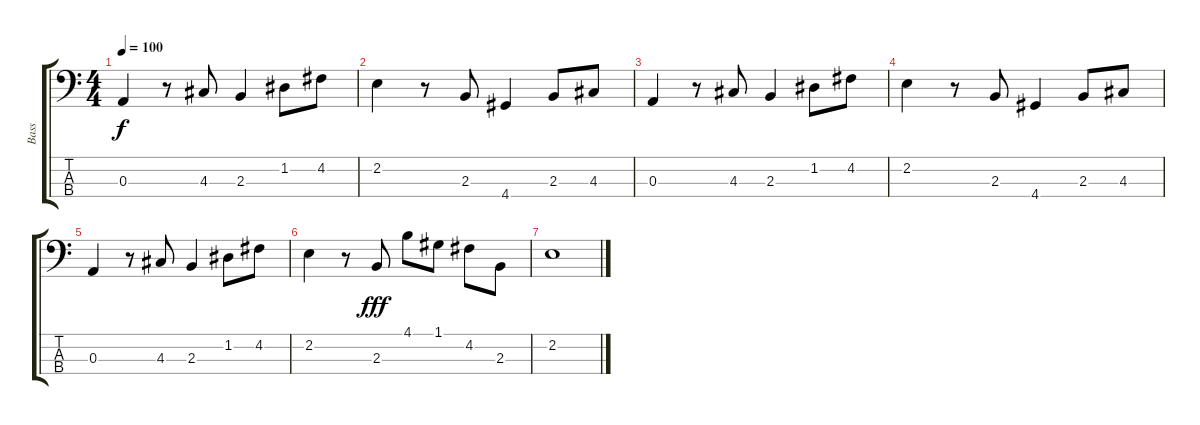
\track ("Bass" "Bass") {instrument acousticbass}
\staff {score tabs}
\tuning (G2 D2 A1 E1) {hide}
\ts (4 4)
\tempo 100
\clef f4
\ks c
0.3.4{dy f} r.8 4.3.8 2.3.4 1.2.8 4.2.8 |
2.2.4 r.8 2.3.8 4.4.4 2.3.8 4.3.8 |
0.3.4 r.8 4.3.8 2.3.4 1.2.8 4.2.8 |
2.2.4 r.8 2.3.8 4.4.4 2.3.8 4.3.8 |
0.3.4 r.8 4.3.8 2.3.4 1.2.8 4.2.8 |
2.2.4 r.8 2.3.8{dy fff} 4.1.8 1.1.8 4.2.8 2.3.8 |
2.2.1
